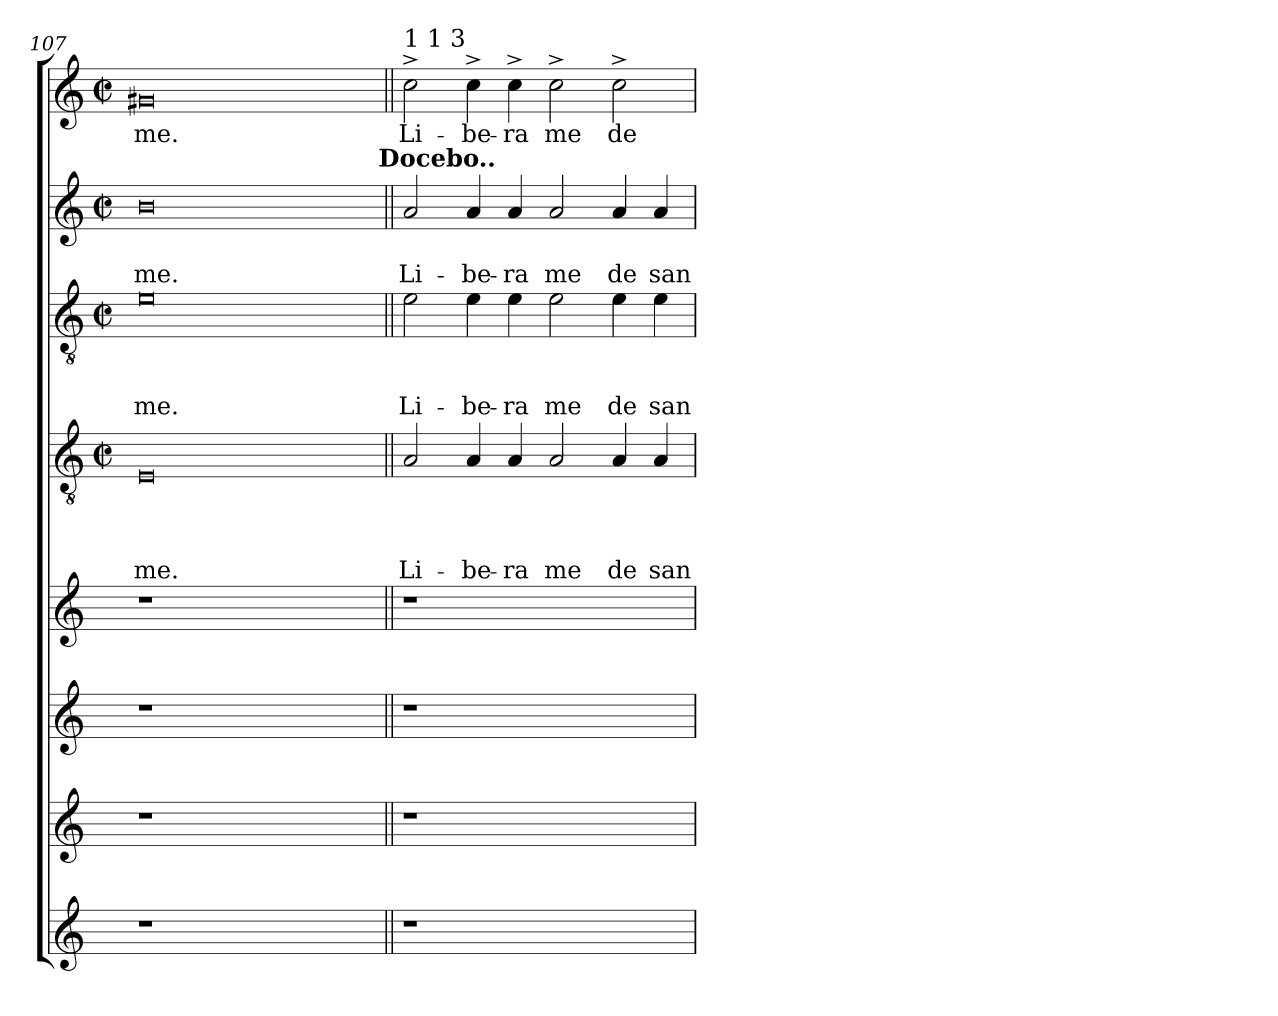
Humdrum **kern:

**kern	**kern	**kern	**kern	**kern	**text	**text	**text	**text	**kern	**text	**text	**text	**kern	**text	**text	**kern	**text
*part8	*part7	*part6	*part5	*part4	*part4	*part4	*part4	*part4	*part3	*part3	*part3	*part3	*part2	*part2	*part2	*part1	*part1
*staff8	*staff7	*staff6	*staff5	*staff4	*staff4	*staff4	*staff4	*staff4	*staff3	*staff3	*staff3	*staff3	*staff2	*staff2	*staff2	*staff1	*staff1
*clefG2	*clefG2	*clefG2	*clefG2	*clefGv2	*	*	*	*	*clefGv2	*	*	*	*clefG2	*	*	*clefG2	*
*k[]	*k[]	*k[]	*k[]	*k[]	*	*	*	*	*k[]	*	*	*	*k[]	*	*	*k[]	*
*C:	*C:	*C:	*C:	*C:	*	*	*	*	*C:	*	*	*	*C:	*	*	*C:	*
*	*	*	*	*M2/2	*	*	*	*	*M2/2	*	*	*	*M2/2	*	*	*M2/2	*
*	*	*	*	*met(c|)	*	*	*	*	*met(c|)	*	*	*	*met(c|)	*	*	*met(c|)	*
=107	=107	=107	=107	=107	=107	=107	=107	=107	=107	=107	=107	=107	=107	=107	=107	=107	=107
!	!	!	!	!	!	!	!	!LO:LY:b	!	!	!	!LO:LY:b	!	!	!LO:LY:b	!	!LO:LY:b
*	*	*	*	*	*	*	*	*	*	*	*	*	*^	*	*	*	*
1r	1r	1r	1r	0E	.	.	.	me.	0e	.	.	me.	0b	1ryy	.	me.	0g#X	me.
1ryy	1ryy	1ryy	1ryy	.	.	.	.	.	.	.	.	.	.	2ryy	.	.	.	.
.	.	.	.	.	.	.	.	.	.	.	.	.	.	4ryy	.	.	.	.
.	.	.	.	.	.	.	.	.	.	.	.	.	.	8...ryy	.	.	.	.
!	!	!	!	!	!	!	!	!	!	!	!	!	!	!LO:TX:a:B:t=Docebo..	!	!	!	!
.	.	.	.	.	.	.	.	.	.	.	.	.	.	64ryy	.	.	.	.
!!LO:LB:g=z
=108||	=108||	=108||	=108||	=108||	=108||	=108||	=108||	=108||	=108||	=108||	=108||	=108||	=108||	=108||	=108||	=108||	=108||	=108||
!	!	!	!	!	!	!	!	!	!	!	!	!	!	!	!	!	!LO:TX:a:t=1 1 3	!
!	!	!	!	!	!	!	!	!LO:LY:b	!	!	!	!LO:LY:b	!	!	!	!LO:LY:b	!	!LO:LY:b
*	*	*	*	*	*	*	*	*	*	*	*	*	*v	*v	*	*	*	*
1r	1r	1r	1r	2A/	.	.	.	Li-	2e\	.	.	Li-	2a/	.	Li-	2cc^>\	Li-
!	!	!	!	!	!	!	!	!LO:LY:b	!	!	!	!LO:LY:b	!	!	!LO:LY:b	!	!LO:LY:b
.	.	.	.	4A/	.	.	.	-be-	4e\	.	.	-be-	4a/	.	-be-	4cc^>\	-be-
!	!	!	!	!	!	!	!	!LO:LY:b:rj	!	!	!	!LO:LY:b:rj	!	!	!LO:LY:b:rj	!	!LO:LY:b:rj
.	.	.	.	4A/	.	.	.	-ra	4e\	.	.	-ra	4a/	.	-ra	4cc^>\	-ra
!	!	!	!	!	!	!	!	!LO:LY:b	!	!	!	!LO:LY:b	!	!	!LO:LY:b	!	!LO:LY:b
1ryy	1ryy	1ryy	1ryy	2A/	.	.	.	me	2e\	.	.	me	2a/	.	me	2cc^>\	me
!	!	!	!	!	!	!	!	!LO:LY:b	!	!	!	!LO:LY:b	!	!	!LO:LY:b	!	!LO:LY:b
.	.	.	.	4A/	.	.	.	de	4e\	.	.	de	4a/	.	de	[>2cc^>\	de
!	!	!	!	!	!	!	!	!LO:LY:b	!	!	!	!LO:LY:b	!	!	!LO:LY:b	!	!
.	.	.	.	4A/	.	.	.	san-	4e\	.	.	san-	4a/	.	san-	.	.
=	=	=	=	=	=	=	=	=	=	=	=	=	=	=	=	=	=
*-	*-	*-	*-	*-	*-	*-	*-	*-	*-	*-	*-	*-	*-	*-	*-	*-	*-
